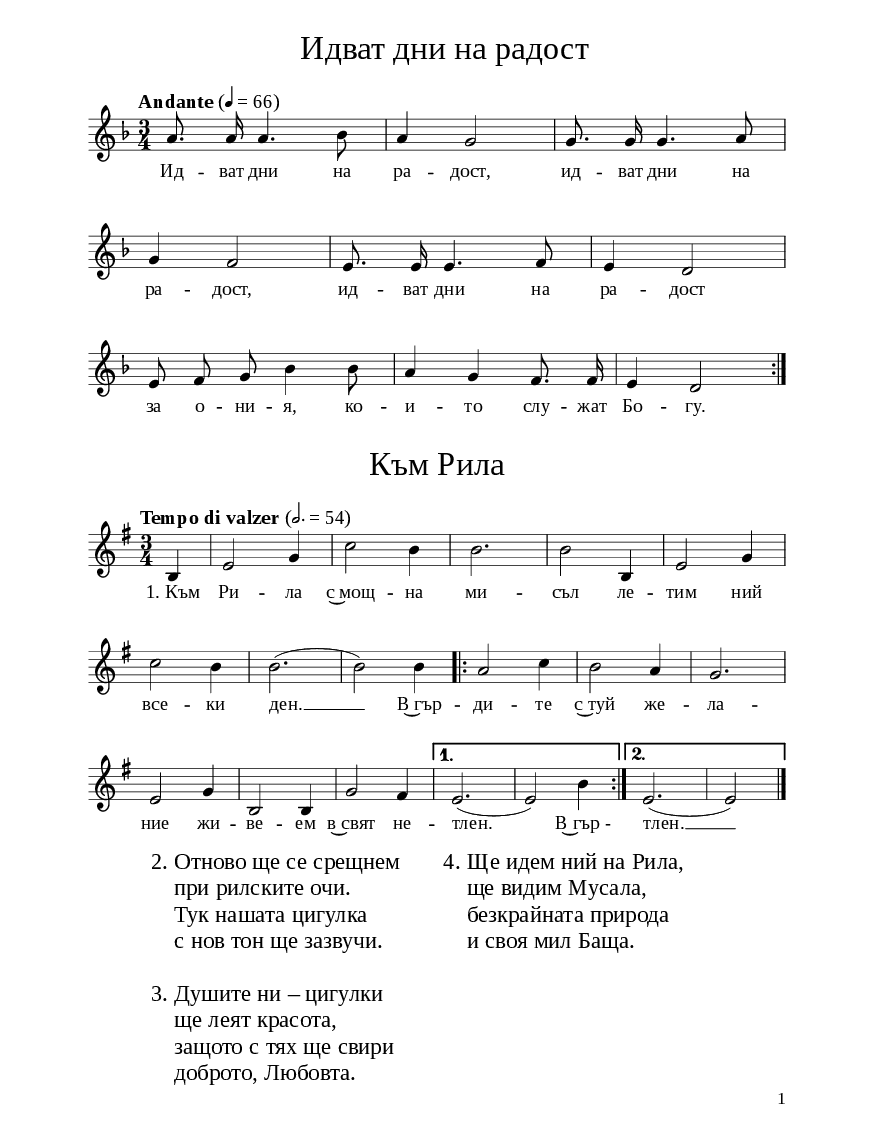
\version "2.24.4"

% include paper part and global functions
\include "include/globals.ily"

\bookpart {
  \label #'ref056_1
  \tocItem \markup "Идват дни на радост"
  \include "include/bookpart-paper.ily"
  \score {
    \include "include/score-layout.ily"

    \new Voice \absolute  {
      \clef treble
      \key d \minor
      \time 3/4
      \autoBeamOff
      \tempoFunc "Andante" 4 "66"
      a'8. a'16 a'4. bes'8 | a'4 g'2 | g'8. g'16 g'4. a'8 | \break
      g'4 f'2 | e'8. e'16 e'4. f'8 | e'4 d'2 | \break
      e'8 f'8 g'8 bes'4 bes'8 | a'4 g'4 f'8. f'16 | e'4 d'2 | \bar ":|."
    }

    \addlyrics {
      Ид -- ват дни на ра -- дост, ид -- ват дни на
      ра -- дост, ид -- ват дни на ра -- дост
      за о -- ни -- я, ко -- и -- то слу -- жат Бо -- гу.
    }

    \header {
      title = \titleFunc #'ref_desc_2 "  Идват дни на радост" "Idvat dni na radost"
    }

    \midi{}

  } % score


  \label #'ref056_2
  \tocItem \markup "Към Рила"

  \include "include/bookpart-paper.ily"
  \score {
    \include "include/score-layout.ily"

    \new Voice \absolute  {
      \clef treble
      \key e \minor
      \time 3/4
      \tempoFunc "Tempo di valzer" 2. "54"
      \partial 4 b4 | e'2 g'4 | c''2 b'4 | b'2. | b'2 b4 | e'2 g'4 | \break
      c''2 b'4 | b'2. ( | b'2 ) b'4 |
      \repeat volta 2 {
        a'2 c''4 | b'2 a'4 | g'2. \break
        e'2 g'4 | b2 b4 | g'2 fis'4
      }
      \alternative {
        { e'2. ( | e'2 ) b'4 | }
        { e'2. ( | e'2 ) \bar "|." }
      }
    }

    \addlyrics {
      "1. Към" Ри -- ла с~мощ -- на ми -- съл ле -- тим ний
      все -- ки ден. __ В~гър -- ди -- те с~туй же -- ла --
      ние жи -- ве -- ем в~свят не -- тлен. "В~гър -" тлен. __
    }

    \header {
      title = \titleFunc #'ref_desc_2 "Към Рила" "Kăm Rila"
    }

    \midi{}

  } % score

  \markup \abs-fontsize #11 {
    \hspace #8
    \override #`(baseline-skip . ,bgCoupletBaselineSkip)
    \column {

      \line { 2. Отново ще се срещнем  }
      \line {   "   " при рилските очи. }
      \line {   "   " Тук нашата цигулка }
      \line {   "   " с нов тон ще зазвучи. }

      \line { " " }
      \line { 3. Душите ни  – цигулки }
      \line {   "   " ще леят красота, }
      \line {   "   " защото с тях ще свири  }
      \line {   "   " доброто, Любовта. }

    }

    \hspace #5
    \override #`(baseline-skip . ,bgCoupletBaselineSkip)
    \column {


      \line { 4. Ще идем ний на Рила, }
      \line {   "   " ще видим Мусала, }
      \line {   "   " безкрайната природа  }
      \line {   "   " и своя мил Баща. }


    }


  } % markup





} % bookpart
